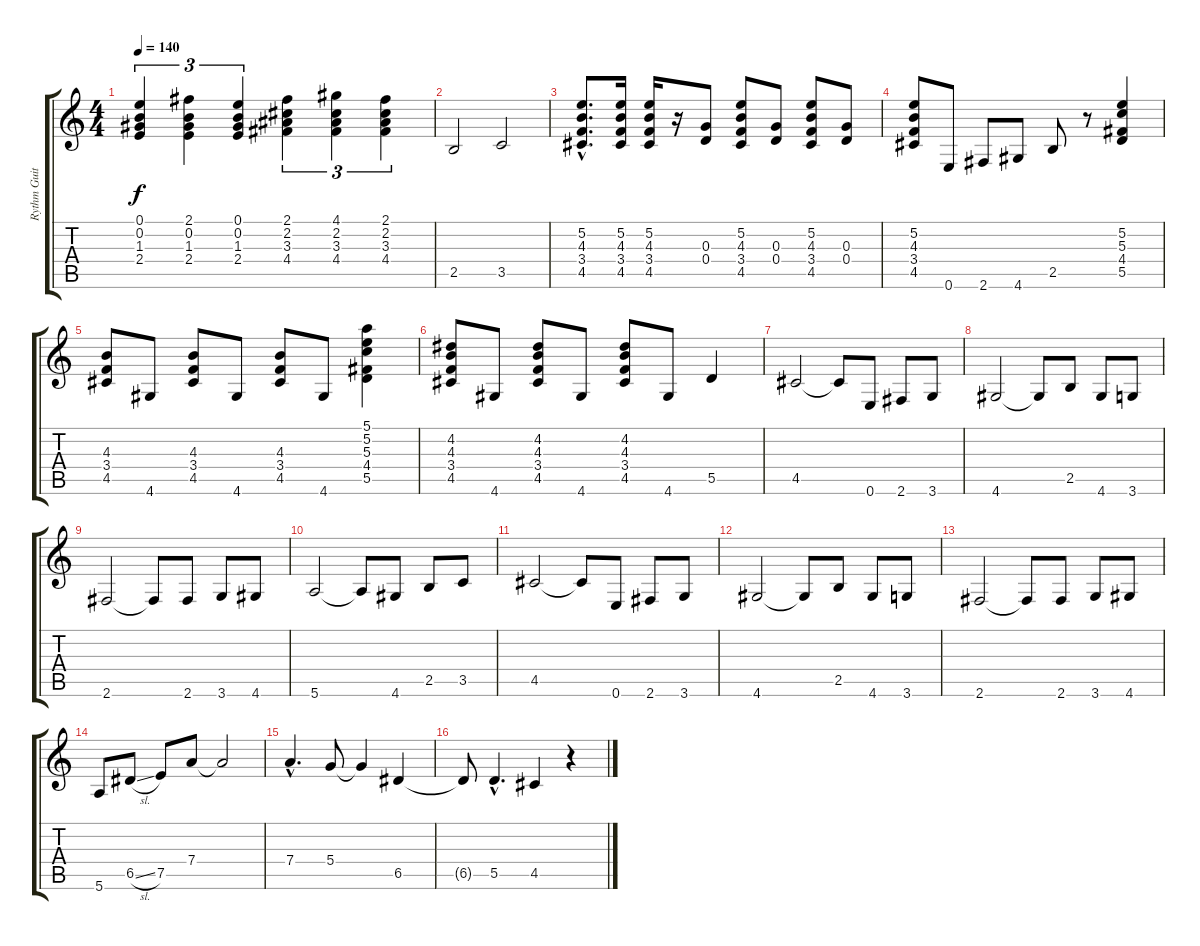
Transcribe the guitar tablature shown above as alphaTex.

\track ("Rythm Guitar" "Rythm Guit") {instrument distortionguitar}
\staff {score tabs}
\tuning (E4 B3 G3 D3 A2 E2) {hide}
\ts (4 4)
\tempo 140
\clef g2
\ks c
(0.1 0.2 1.3 2.4).4{tu (3 2) dy f} (2.1 0.2 1.3 2.4).4{tu (3 2)} (0.1 0.2 1.3 2.4).4{tu (3 2)} (2.1 2.2 3.3 4.4).4{tu (3 2)} (4.1 2.2 3.3 4.4).4{tu (3 2)} (2.1 2.2 3.3 4.4).4{tu (3 2)} |
2.5.2 3.5.2 |
(5.2{hac} 4.3{hac} 3.4{hac} 4.5{hac}).8{d} (5.2 4.3 3.4 4.5).16 (5.2 4.3 3.4 4.5).16 r.16 (0.3 0.4).8 (5.2 4.3 3.4 4.5).8 (0.3 0.4).8 (5.2 4.3 3.4 4.5).8 (0.3 0.4).8 |
(5.2 4.3 3.4 4.5).8 0.6.8 2.6.8 4.6.8 2.5.8 r.8 (5.2 5.3 4.4 5.5).4 |
(4.3 3.4 4.5).8 4.6.8 (4.3 3.4 4.5).8 4.6.8 (4.3 3.4 4.5).8 4.6.8 (5.1 5.2 5.3 4.4 5.5).4 |
(4.2 4.3 3.4 4.5).8 4.6.8 (4.2 4.3 3.4 4.5).8 4.6.8 (4.2 4.3 3.4 4.5).8 4.6.8 5.5.4 |
4.5.2 4.5{t}.8 0.6.8 2.6.8 3.6.8 |
4.6.2 4.6{t}.8 2.5.8 4.6.8 3.6.8 |
2.6.2 2.6{t}.8 2.6.8 3.6.8 4.6.8 |
5.6.2 5.6{t}.8 4.6.8 2.5.8 3.5.8 |
4.5.2 4.5{t}.8 0.6.8 2.6.8 3.6.8 |
4.6.2 4.6{t}.8 2.5.8 4.6.8 3.6.8 |
2.6.2 2.6{t}.8 2.6.8 3.6.8 4.6.8 |
5.6.8 6.5{sl}.8 7.5.8 7.4.8 7.4{t}.2 |
7.4{hac}.4{d} 5.4.8 5.4{t}.4 6.5.4 |
6.5{t}.8 5.5{hac}.4{d} 4.5.4 r.4
